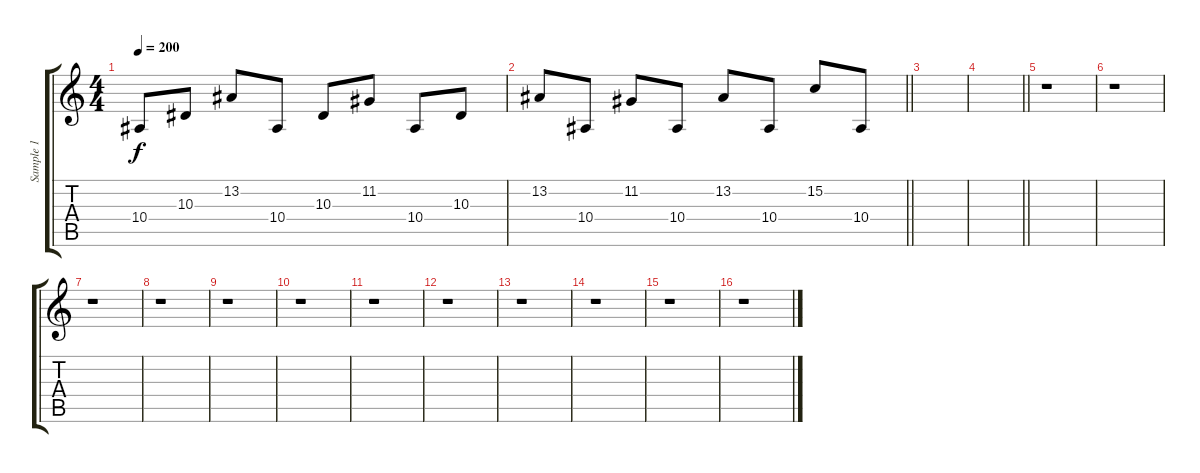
\track ("Sample 1" "Sample 1") {instrument lead2sawtooth}
\staff {score tabs}
\tuning (D4 A3 F3 C3 G2 C2) {hide}
\ts (4 4)
\tempo 200
\clef g2
\ks c
10.4.8{dy f} 10.3.8 13.2.8 10.4.8 10.3.8 11.2.8 10.4.8 10.3.8 |
\barLineRight lightlight
13.2.8 10.4.8 11.2.8 10.4.8 13.2.8 10.4.8 15.2.8 10.4.8 |
\section ("" " ")
|
\barLineRight lightlight
|
\section ("" " ")
r.1 |
r.1 |
r.1 |
r.1 |
r.1 |
r.1 |
r.1 |
r.1 |
r.1 |
r.1 |
r.1 |
r.1
